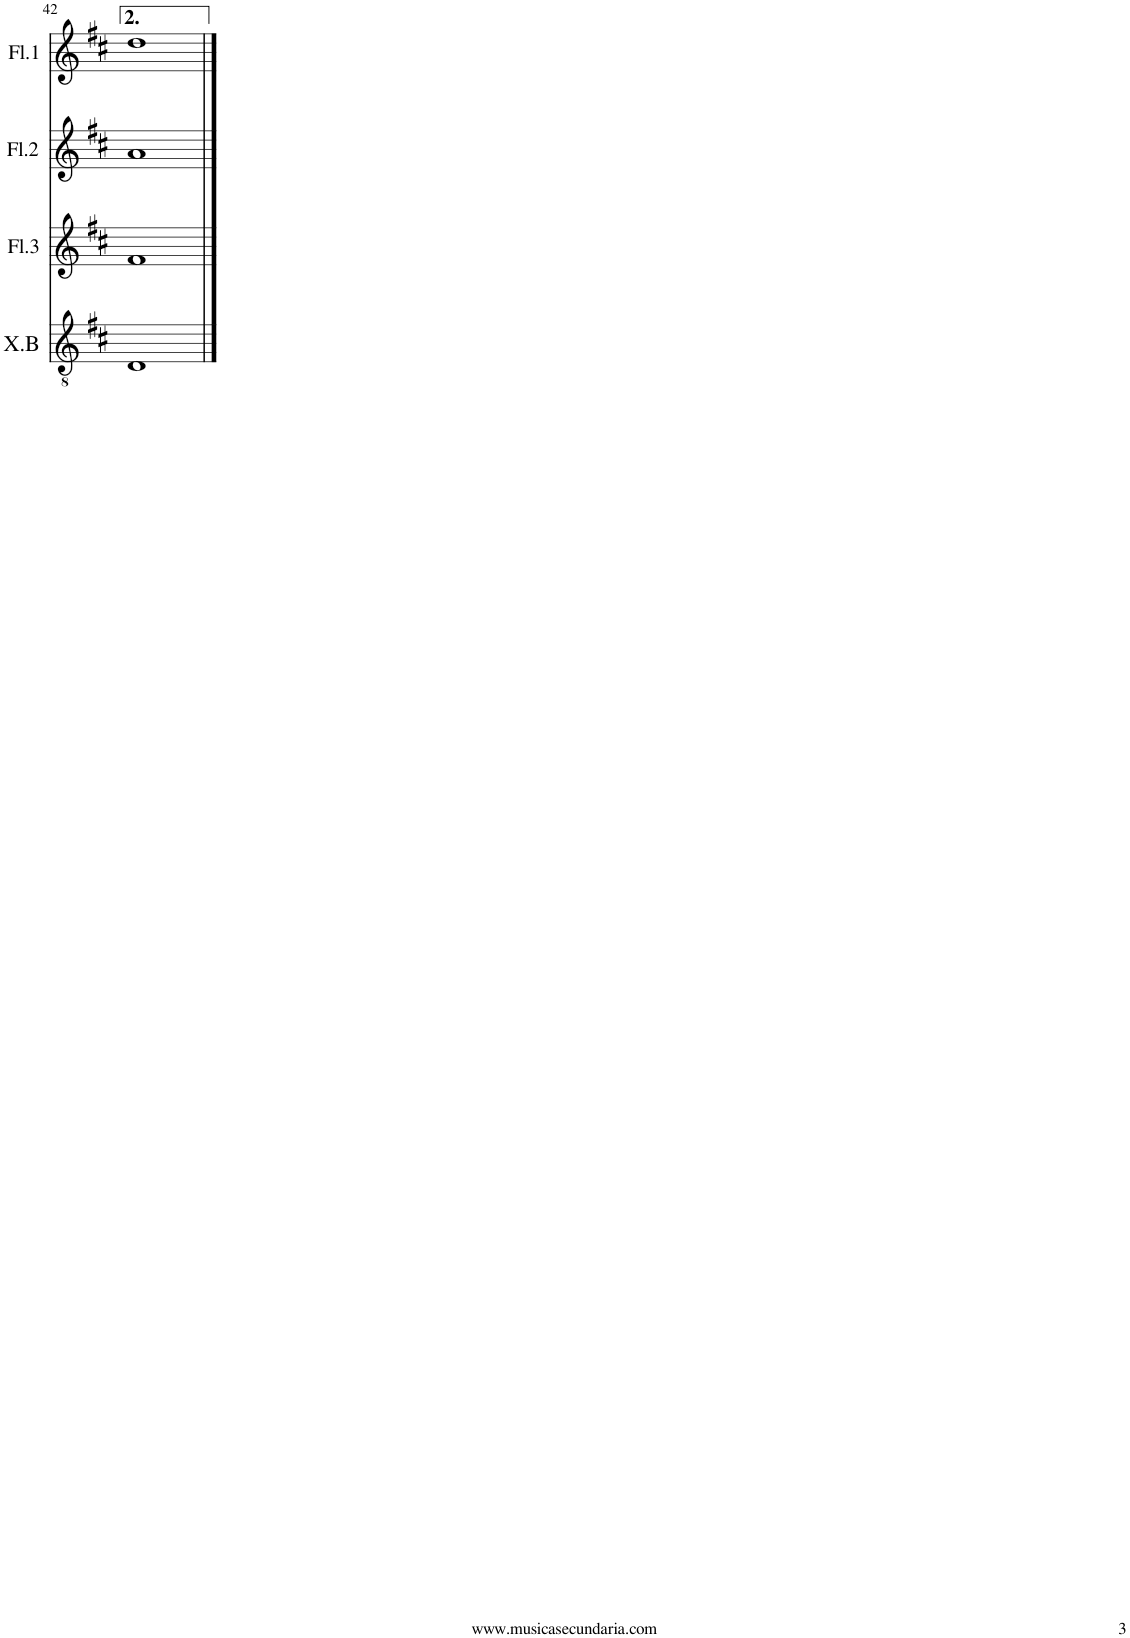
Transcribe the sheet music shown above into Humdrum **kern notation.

**kern	**kern	**kern	**kern
*part4	*part3	*part2	*part1
*staff4	*staff3	*staff2	*staff1
*I"Xil.Bajo	*I"Flauta 3	*I"Flauta 2	*I"Flauta 1
*I'X.B	*I'Fl.3	*I'Fl.2	*I'Fl.1
!!LO:PB:g=z
*clefGv2	*clefG2	*clefG2	*clefG2
*k[f#c#]	*k[f#c#]	*k[f#c#]	*k[f#c#]
*M2/2	*M2/2	*M2/2	*M2/2
=42	=42	=42	=42
1D	1f#	1a	1dd
==	==	==	==
*-	*-	*-	*-
